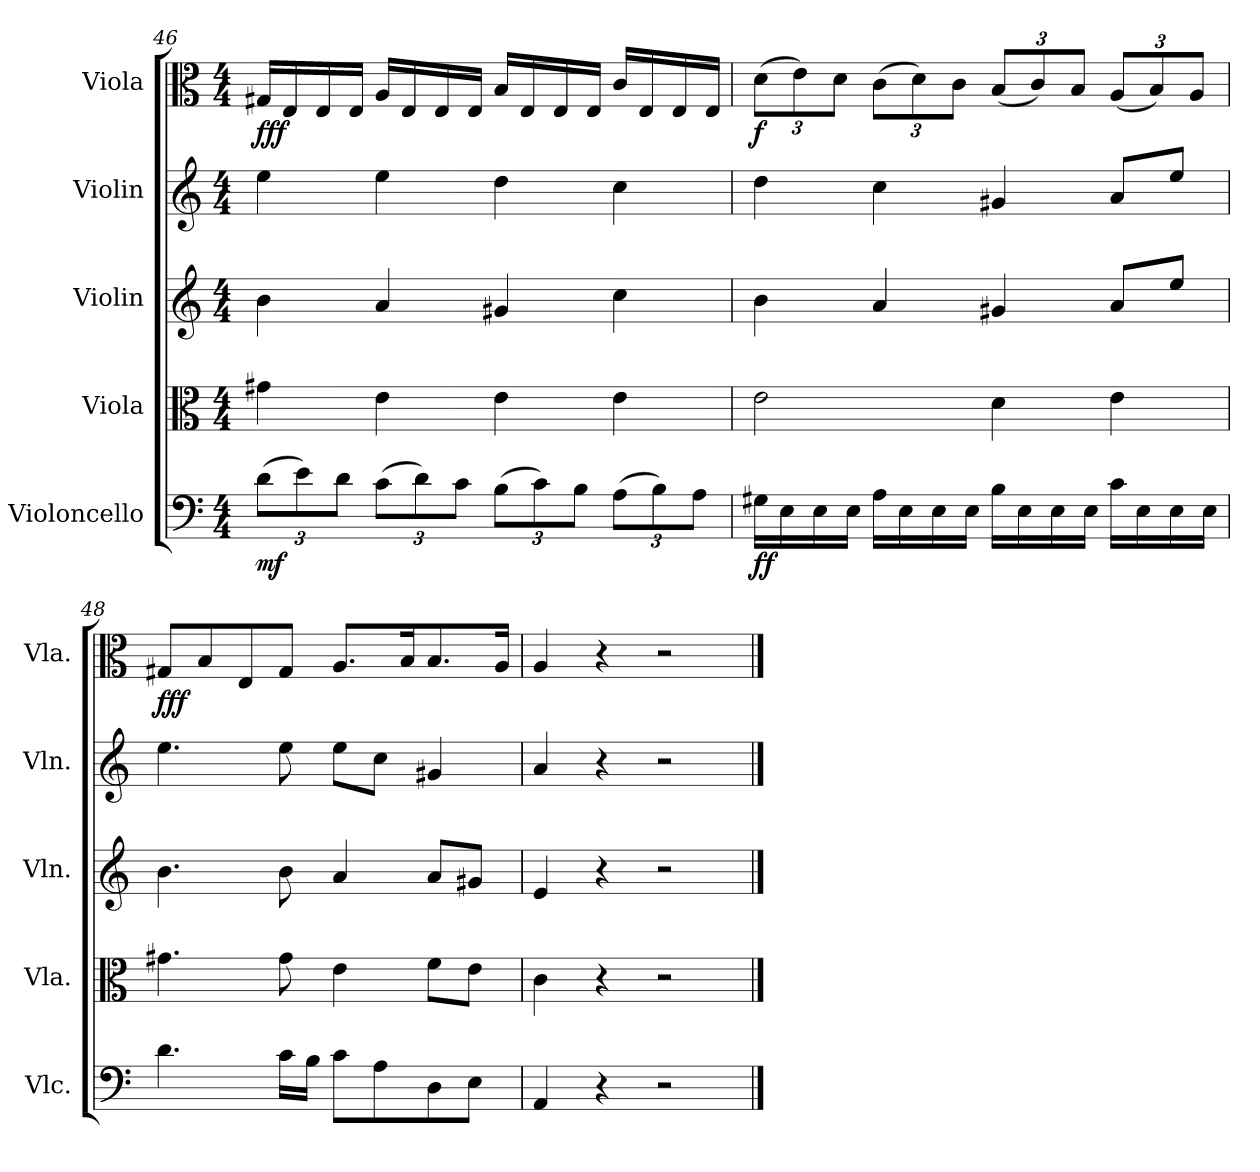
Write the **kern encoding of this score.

**kern	**dynam	**kern	**kern	**kern	**kern	**dynam
*part5	*part5	*part4	*part3	*part2	*part1	*part1
*staff5	*staff5	*staff4	*staff3	*staff2	*staff1	*staff1
*I"Violoncello	*	*I"Viola	*I"Violin	*I"Violin	*I"Viola	*
*I'Vlc.	*	*I'Vla.	*I'Vln.	*I'Vln.	*I'Vla.	*
*clefF4	*	*clefC3	*clefG2	*clefG2	*clefC3	*
*k[]	*	*k[]	*k[]	*k[]	*k[]	*
*C:	*	*C:	*C:	*C:	*C:	*
*M4/4	*	*M4/4	*M4/4	*M4/4	*M4/4	*
*Xbrackettup	*	*	*	*	*	*
=46	=46	=46	=46	=46	=46	=46
!	!LO:DY:b	!	!	!	!	!LO:DY:b
(12d\L	mf	4g#X\	4b\	4ee\	16G#X/LL	fff
.	.	.	.	.	16E/	.
12e\)	.	.	.	.	.	.
.	.	.	.	.	16E/	.
12d\J	.	.	.	.	.	.
.	.	.	.	.	16E/JJ	.
(12c\L	.	4e\	4a/	4ee\	16A/LL	.
.	.	.	.	.	16E/	.
12d\)	.	.	.	.	.	.
.	.	.	.	.	16E/	.
12c\J	.	.	.	.	.	.
.	.	.	.	.	16E/JJ	.
(12B\L	.	4e\	4g#X/	4dd\	16B/LL	.
.	.	.	.	.	16E/	.
12c\)	.	.	.	.	.	.
.	.	.	.	.	16E/	.
12B\J	.	.	.	.	.	.
.	.	.	.	.	16E/JJ	.
(12A\L	.	4e\	4cc\	4cc\	16c/LL	.
.	.	.	.	.	16E/	.
12B\)	.	.	.	.	.	.
.	.	.	.	.	16E/	.
12A\J	.	.	.	.	.	.
.	.	.	.	.	16E/JJ	.
!!LO:PB:g=z
=47	=47	=47	=47	=47	=47	=47
*	*	*	*	*	*Xbrackettup	*
!	!LO:DY:b	!	!	!	!	!LO:DY:b
16G#X\LL	ff	2e\	4b\	4dd\	(12d\L	f
16E\	.	.	.	.	.	.
.	.	.	.	.	12e\)	.
16E\	.	.	.	.	.	.
.	.	.	.	.	12d\J	.
16E\JJ	.	.	.	.	.	.
16A\LL	.	.	4a/	4cc\	(12c\L	.
16E\	.	.	.	.	.	.
.	.	.	.	.	12d\)	.
16E\	.	.	.	.	.	.
.	.	.	.	.	12c\J	.
16E\JJ	.	.	.	.	.	.
16B\LL	.	4d\	4g#X/	4g#X/	(12B/L	.
16E\	.	.	.	.	.	.
.	.	.	.	.	12c/)	.
16E\	.	.	.	.	.	.
.	.	.	.	.	12B/J	.
16E\JJ	.	.	.	.	.	.
16c\LL	.	4e\	8a/L	8a/L	(12A/L	.
16E\	.	.	.	.	.	.
.	.	.	.	.	12B/)	.
16E\	.	.	8ee/J	8ee/J	.	.
.	.	.	.	.	12A/J	.
16E\JJ	.	.	.	.	.	.
=48	=48	=48	=48	=48	=48	=48
!	!	!	!	!	!	!LO:DY:b
4.d\	.	4.g#X\	4.b\	4.ee\	8G#X/L	fff
.	.	.	.	.	8B/	.
.	.	.	.	.	8E/	.
16c\LL	.	8g#\	8b\	8ee\	8G#/J	.
16B\JJ	.	.	.	.	.	.
8c\L	.	4e\	4a/	8ee\L	8.A/L	.
8A\	.	.	.	8cc\J	.	.
.	.	.	.	.	16B/K	.
8D\	.	8f\L	8a/L	4g#X/	8.B/	.
8E\J	.	8e\J	8g#X/J	.	.	.
.	.	.	.	.	16A/Jk	.
!!LO:PB:g=z
=49	=49	=49	=49	=49	=49	=49
4AA/	.	4c\	4e/	4a/	4A/	.
4r	.	4r	4r	4r	4r	.
2r	.	2r	2r	2r	2r	.
==	==	==	==	==	==	==
*-	*-	*-	*-	*-	*-	*-
